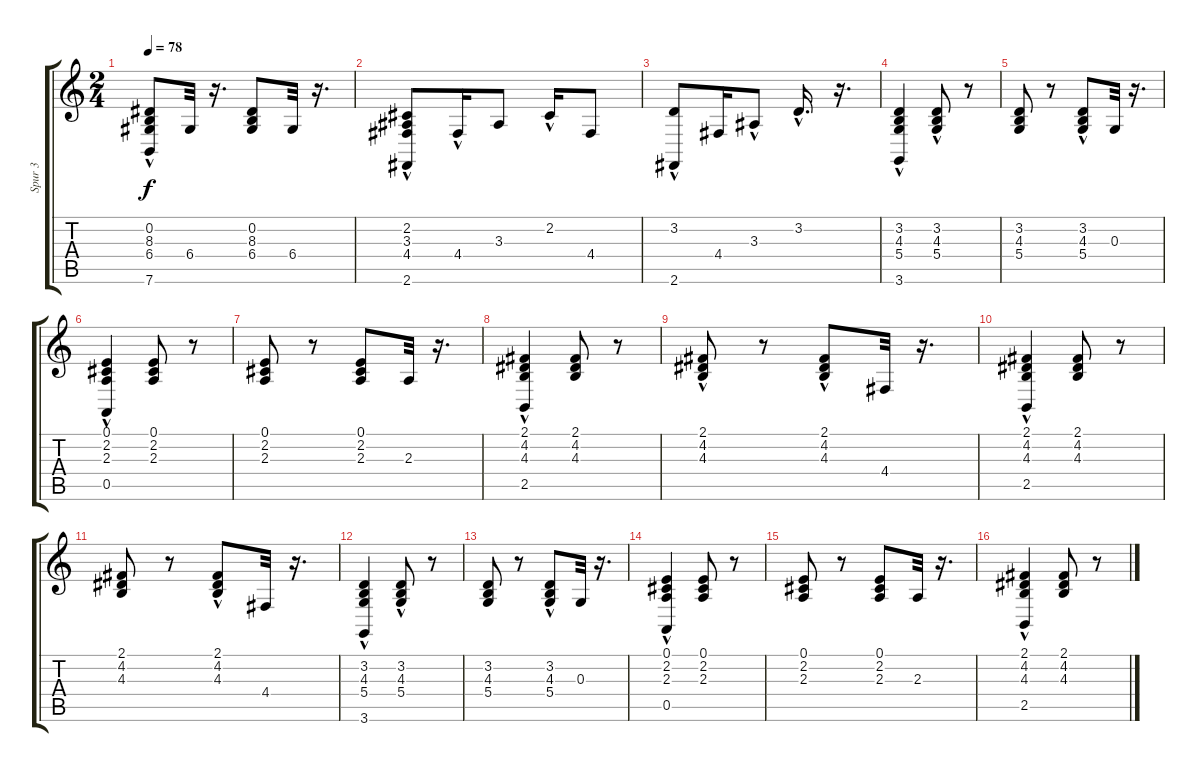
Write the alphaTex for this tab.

\track ("Spur 3" "Spur 3") {instrument acousticgrandpiano}
\staff {score tabs}
\tuning (E4 B3 G3 D3 A2 E2) {hide}
\ts (2 4)
\tempo 78
\clef g2
\ks c
(0.2 8.3 6.4{hac} 7.6).8{dy f} 6.4.32 r.16{d} (0.2 8.3 6.4).8 6.4.32 r.16{d} |
(2.2{hac} 3.3 4.4 2.6{hac}).8 4.4{hac}.16 3.3.8 2.2{hac}.16 4.4.8 |
(3.2{hac} 2.6{hac}).8 4.4.16 3.3{hac}.8 3.2{hac}.16{d} r.16{d} |
(3.2 4.3 5.4 3.6{hac}).4 (3.2 4.3 5.4{hac}).8 r.8 |
(3.2 4.3 5.4).8 r.8 (3.2 4.3 5.4{hac}).8 0.3.32 r.16{d} |
(0.1 2.2 2.3 0.5{hac}).4 (0.1 2.2 2.3).8 r.8 |
(0.1 2.2 2.3).8 r.8 (0.1 2.2 2.3).8 2.3.32 r.16{d} |
(2.1 4.2 4.3 2.5{hac}).4 (2.1 4.2 4.3).8 r.8 |
(2.1{hac} 4.2 4.3).8 r.8 (2.1{hac} 4.2 4.3).8 4.4.32 r.16{d} |
(2.1 4.2 4.3 2.5{hac}).4 (2.1 4.2 4.3).8 r.8 |
(2.1 4.2 4.3).8 r.8 (2.1 4.2{hac} 4.3).8 4.4.32 r.16{d} |
(3.2 4.3 5.4 3.6{hac}).4 (3.2 4.3 5.4{hac}).8 r.8 |
(3.2 4.3 5.4).8 r.8 (3.2 4.3 5.4{hac}).8 0.3.32 r.16{d} |
(0.1 2.2 2.3 0.5{hac}).4 (0.1 2.2 2.3).8 r.8 |
(0.1 2.2 2.3).8 r.8 (0.1 2.2 2.3).8 2.3.32 r.16{d} |
(2.1 4.2 4.3 2.5{hac}).4 (2.1 4.2 4.3).8 r.8
